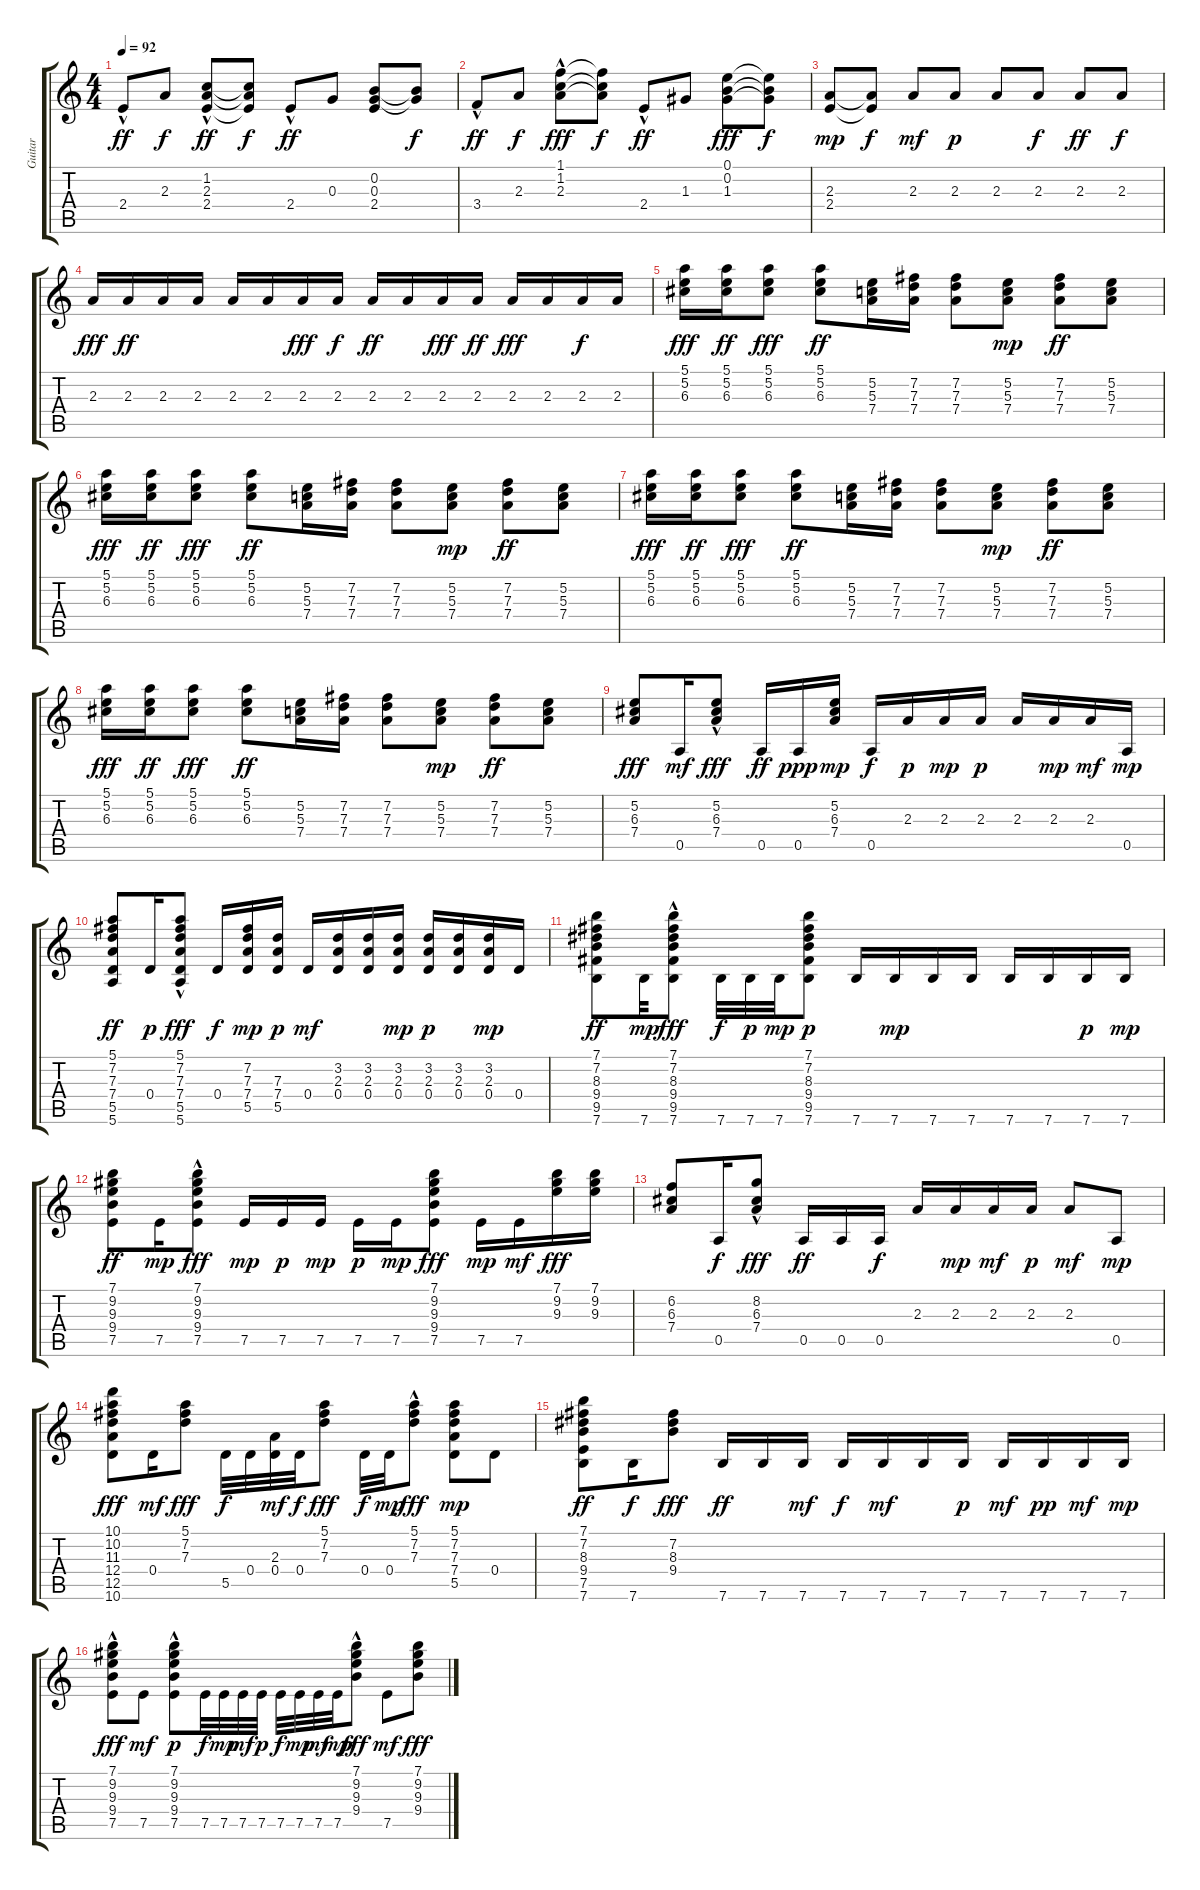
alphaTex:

\track ("Guitar" "Guitar") {instrument overdrivenguitar}
\staff {score tabs}
\tuning (E4 B3 G3 D3 A2 E2) {hide}
\ts (4 4)
\tempo 92
\clef g2
\ks c
2.4{hac}.8{dy ff} 2.3.8{dy f} (1.2{hac} 2.3 2.4{hac}).8{dy ff} (1.2{t} 2.3{t} 2.4{t}).8{dy f} 2.4{hac}.8{dy ff} 0.3.8 (0.2 0.3 2.4).8 (0.2{t} 0.3{t}).8{dy f} |
3.4{hac}.8{dy ff} 2.3.8{dy f} (1.1{hac} 1.2 2.3).8{dy fff} (1.1{t} 1.2{t} 2.3{t}).8{dy f} 2.4{hac}.8{dy ff} 1.3.8 (0.1 0.2 1.3).8{dy fff} (0.1{t} 0.2{t} 1.3{t}).8{dy f} |
(2.3 2.4).8{dy mp} (2.3{t} 2.4{t}).8{dy f} 2.3.8{dy mf} 2.3.8{dy p} 2.3.8 2.3.8{dy f} 2.3.8{dy ff} 2.3.8{dy f} |
2.3.16{dy fff} 2.3.16{dy ff} 2.3.16 2.3.16 2.3.16 2.3.16 2.3.16{dy fff} 2.3.16{dy f} 2.3.16{dy ff} 2.3.16 2.3.16{dy fff} 2.3.16{dy ff} 2.3.16{dy fff} 2.3.16 2.3.16{dy f} 2.3.16 |
(5.1 5.2 6.3).16{dy fff} (5.1 5.2 6.3).16{dy ff} (5.1 5.2 6.3).8{dy fff} (5.1 5.2 6.3).8{dy ff} (5.2 5.3 7.4).16 (7.2 7.3 7.4).16 (7.2 7.3 7.4).8 (5.2 5.3 7.4).8{dy mp} (7.2 7.3 7.4).8{dy ff} (5.2 5.3 7.4).8 |
(5.1 5.2 6.3).16{dy fff} (5.1 5.2 6.3).16{dy ff} (5.1 5.2 6.3).8{dy fff} (5.1 5.2 6.3).8{dy ff} (5.2 5.3 7.4).16 (7.2 7.3 7.4).16 (7.2 7.3 7.4).8 (5.2 5.3 7.4).8{dy mp} (7.2 7.3 7.4).8{dy ff} (5.2 5.3 7.4).8 |
(5.1 5.2 6.3).16{dy fff} (5.1 5.2 6.3).16{dy ff} (5.1 5.2 6.3).8{dy fff} (5.1 5.2 6.3).8{dy ff} (5.2 5.3 7.4).16 (7.2 7.3 7.4).16 (7.2 7.3 7.4).8 (5.2 5.3 7.4).8{dy mp} (7.2 7.3 7.4).8{dy ff} (5.2 5.3 7.4).8 |
(5.1 5.2 6.3).16{dy fff} (5.1 5.2 6.3).16{dy ff} (5.1 5.2 6.3).8{dy fff} (5.1 5.2 6.3).8{dy ff} (5.2 5.3 7.4).16 (7.2 7.3 7.4).16 (7.2 7.3 7.4).8 (5.2 5.3 7.4).8{dy mp} (7.2 7.3 7.4).8{dy ff} (5.2 5.3 7.4).8 |
(5.2 6.3 7.4).8{dy fff} 0.5.16{dy mf} (5.2 6.3 7.4{hac}).8{dy fff} 0.5.16{dy ff} 0.5.16{dy ppp} (5.2 6.3 7.4).16{dy mp} 0.5.16{dy f} 2.3.16{dy p} 2.3.16{dy mp} 2.3.16{dy p} 2.3.16 2.3.16{dy mp} 2.3.16{dy mf} 0.5.16{dy mp} |
(5.1 7.2 7.3 7.4 5.5 5.6).8{dy ff} 0.4.16{dy p} (5.1 7.2 7.3 7.4{hac} 5.5 5.6).8{dy fff} 0.4.16{dy f} (7.2 7.3 7.4 5.5).16{dy mp} (7.3 7.4 5.5).16{dy p} 0.4.16{dy mf} (3.2 2.3 0.4).16 (3.2 2.3 0.4).16 (3.2 2.3 0.4).16{dy mp} (3.2 2.3 0.4).16{dy p} (3.2 2.3 0.4).16 (3.2 2.3 0.4).16{dy mp} 0.4.16 |
(7.1 7.2 8.3 9.4 9.5 7.6).8{dy ff} 7.6.32{dy mp} (7.1 7.2 8.3{hac} 9.4 9.5 7.6).8{dy fff} 7.6.32{dy f} 7.6.32{dy p} 7.6.32{dy mp} (7.1 7.2 8.3 9.4 9.5 7.6).8{dy p} 7.6.16 7.6.16{dy mp} 7.6.16 7.6.16 7.6.16 7.6.16 7.6.16{dy p} 7.6.16{dy mp} |
(7.1 9.2 9.3 9.4 7.5).8{dy ff} 7.5.16{dy mp} (7.1{hac} 9.2 9.3 9.4 7.5).8{dy fff} 7.5.16{dy mp} 7.5.16{dy p} 7.5.16{dy mp} 7.5.16{dy p} 7.5.16{dy mp} (7.1 9.2 9.3 9.4 7.5).8{dy fff} 7.5.16{dy mp} 7.5.16{dy mf} (7.1 9.2 9.3).16{dy fff} (7.1 9.2 9.3).16 |
(6.2 6.3 7.4).8 0.5.16{dy f} (8.2{hac} 6.3{hac} 7.4{hac}).8{dy fff} 0.5.16{dy ff} 0.5.16 0.5.16{dy f} 2.3.16 2.3.16{dy mp} 2.3.16{dy mf} 2.3.16{dy p} 2.3.8{dy mf} 0.5.8{dy mp} |
(10.1 10.2 11.3 12.4 12.5 10.6).8{dy fff} 0.4.16{dy mf} (5.1 7.2 7.3).8{dy fff} 5.5.32{dy f} 0.4.32 (2.3 0.4).32{dy mf} 0.4.32{dy f} (5.1 7.2 7.3).8{dy fff} 0.4.32{dy f} 0.4.32{dy mp} (5.1{hac} 7.2 7.3).8{dy fff} (5.1 7.2 7.3 7.4 5.5).8{dy mp} 0.4.8 |
(7.1 7.2 8.3 9.4 7.5 7.6).8{dy ff} 7.6.16{dy f} (7.2 8.3 9.4).8{dy fff} 7.6.16{dy ff} 7.6.16 7.6.16{dy mf} 7.6.16{dy f} 7.6.16{dy mf} 7.6.16 7.6.16{dy p} 7.6.16{dy mf} 7.6.16{dy pp} 7.6.16{dy mf} 7.6.16{dy mp} |
(7.1 9.2 9.3 9.4 7.5{hac}).8{dy fff} 7.5.8{dy mf} (7.1{hac} 9.2{hac} 9.3{hac} 9.4{hac} 7.5).8{dy p} 7.5.32{dy f} 7.5.32{dy mp} 7.5.32{dy mf} 7.5.32{dy p} 7.5.32{dy f} 7.5.32{dy mp} 7.5.32{dy mf} 7.5.32{dy mp} (7.1{hac} 9.2{hac} 9.3{hac} 9.4{hac}).8{dy fff} 7.5.8{dy mf} (7.1 9.2 9.3 9.4).8{dy fff}
